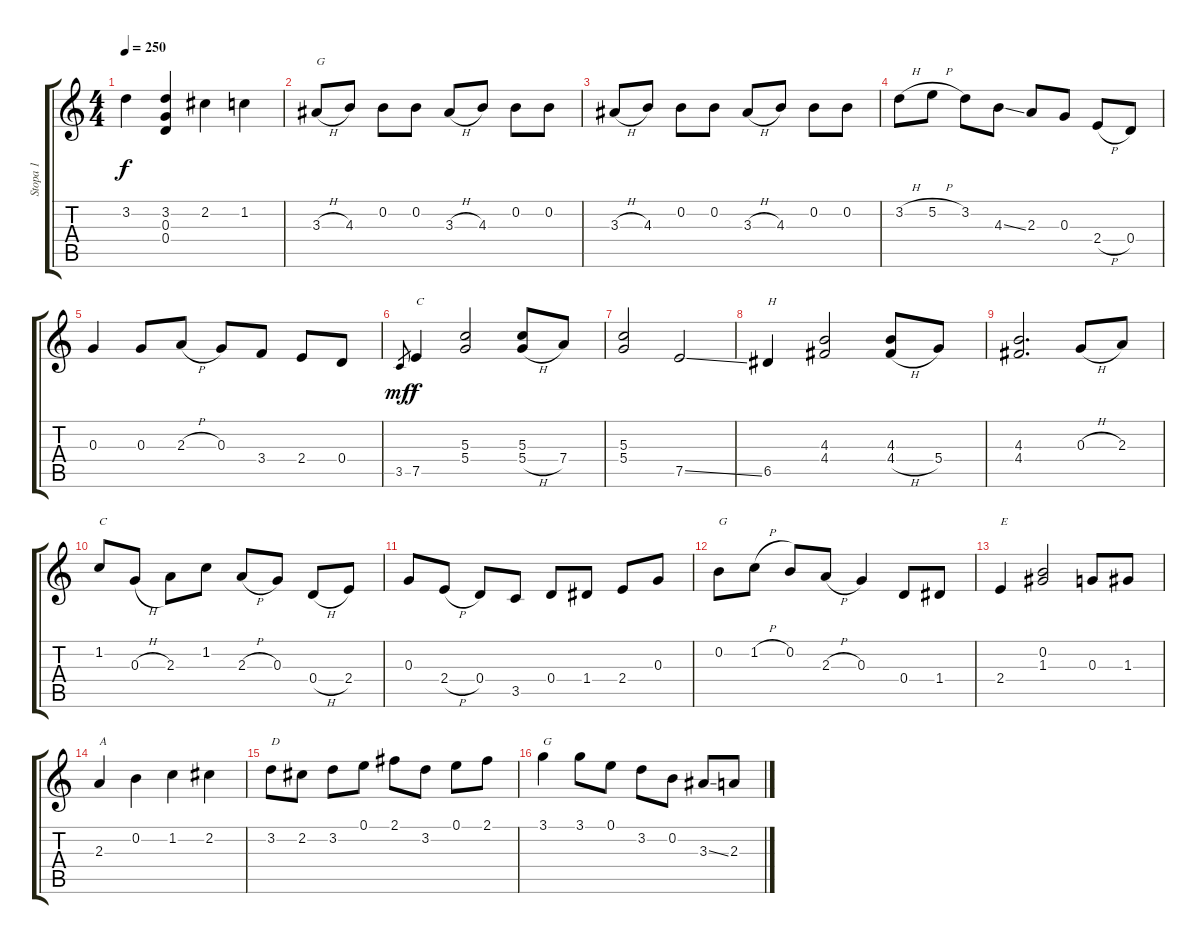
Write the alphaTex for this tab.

\track ("Stopa 1" "Stopa 1") {instrument acousticguitarnylon}
\staff {score tabs}
\tuning (E4 B3 G3 D3 A2 E2) {hide}
\ts (4 4)
\tempo 250
\clef g2
\ks c
3.2.4{dy f} (3.2 0.3 0.4).4 2.2.4 1.2.4 |
3.3{h}.8{txt "G"} 4.3.8 0.2.8 0.2.8 3.3{h}.8 4.3.8 0.2.8 0.2.8 |
3.3{h}.8 4.3.8 0.2.8 0.2.8 3.3{h}.8 4.3.8 0.2.8 0.2.8 |
3.2{h}.8 5.2{h}.8 3.2.8 4.3{ss}.8 2.3.8 0.3.8 2.4{h}.8 0.4.8 |
0.3.4 0.3.8 2.3{h}.8 0.3.8 3.4.8 2.4.8 0.4.8 |
3.5.8{gr dy mf} 7.5.4{txt "C" dy f} (5.3 5.4).2 (5.3 5.4{h}).8 7.4.8 |
(5.3 5.4).2 7.5{ss}.2 |
6.5.4{txt "H"} (4.3 4.4).2 (4.3 4.4{h}).8 5.4.8 |
(4.3 4.4).2{d} 0.3{h}.8 2.3.8 |
1.2.8{txt "C"} 0.3{h}.8 2.3.8 1.2.8 2.3{h}.8 0.3.8 0.4{h}.8 2.4.8 |
0.3.8 2.4{h}.8 0.4.8 3.5.8 0.4.8 1.4.8 2.4.8 0.3.8 |
0.2.8{txt "G"} 1.2{h}.8 0.2.8 2.3{h}.8 0.3.4 0.4.8 1.4.8 |
2.4.4{txt "E"} (0.2 1.3).2 0.3.8 1.3.8 |
2.3.4{txt "A"} 0.2.4 1.2.4 2.2.4 |
3.2.8{txt "D"} 2.2.8 3.2.8 0.1.8 2.1.8 3.2.8 0.1.8 2.1.8 |
3.1.4{txt "G"} 3.1.8 0.1.8 3.2.8 0.2.8 3.3{ss}.8 2.3.8
